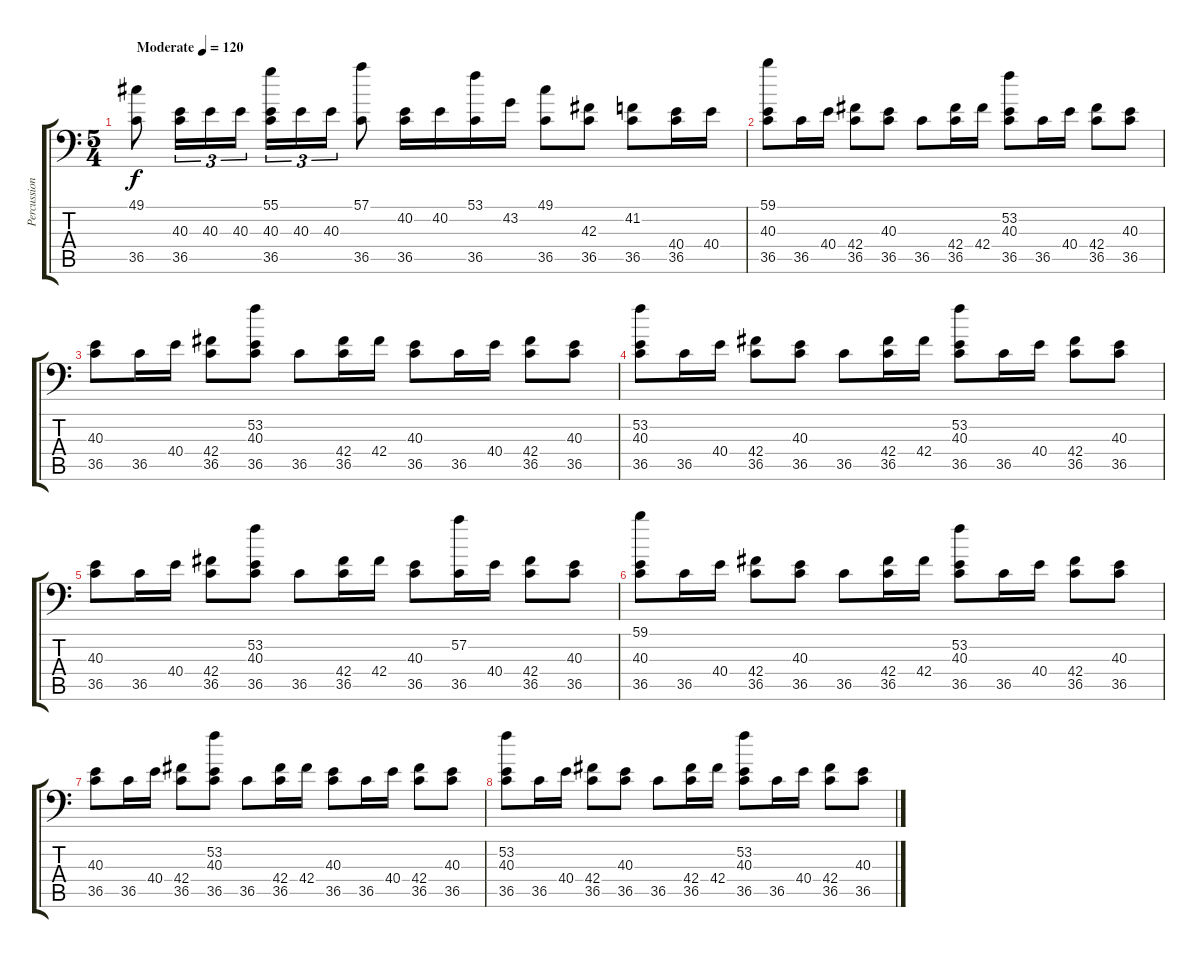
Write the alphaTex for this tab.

\track ("Percussion" "Percussion") {instrument acousticgrandpiano}
\staff {score tabs}
\tuning (C-1 C-1 C-1 C-1 C-1 C-1) {hide}
\ts (5 4)
\tempo (120 "Moderate")
\clef f4
\ks c
(49.1 36.5).8{dy f instrument acousticgrandpiano} (40.3 36.5).16{tu (3 2)} 40.3.16{tu (3 2)} 40.3.16{tu (3 2)} (55.1 40.3 36.5).16{tu (3 2)} 40.3.16{tu (3 2)} 40.3.16{tu (3 2)} (57.1 36.5).8 (40.2 36.5).16 40.2.16 (53.1 36.5).16 43.2.16 (49.1 36.5).8 (42.3 36.5).8 (41.2 36.5).8 (40.4 36.5).16 40.4.16 |
(59.1 40.3 36.5).8 36.5.16 40.4.16 (42.4 36.5).8 (40.3 36.5).8 36.5.8 (42.4 36.5).16 42.4.16 (53.2 40.3 36.5).8 36.5.16 40.4.16 (42.4 36.5).8 (40.3 36.5).8 |
(40.3 36.5).8 36.5.16 40.4.16 (42.4 36.5).8 (53.2 40.3 36.5).8 36.5.8 (42.4 36.5).16 42.4.16 (40.3 36.5).8 36.5.16 40.4.16 (42.4 36.5).8 (40.3 36.5).8 |
(53.2 40.3 36.5).8 36.5.16 40.4.16 (42.4 36.5).8 (40.3 36.5).8 36.5.8 (42.4 36.5).16 42.4.16 (53.2 40.3 36.5).8 36.5.16 40.4.16 (42.4 36.5).8 (40.3 36.5).8 |
(40.3 36.5).8 36.5.16 40.4.16 (42.4 36.5).8 (53.2 40.3 36.5).8 36.5.8 (42.4 36.5).16 42.4.16 (40.3 36.5).8 (57.2 36.5).16 40.4.16 (42.4 36.5).8 (40.3 36.5).8 |
(59.1 40.3 36.5).8 36.5.16 40.4.16 (42.4 36.5).8 (40.3 36.5).8 36.5.8 (42.4 36.5).16 42.4.16 (53.2 40.3 36.5).8 36.5.16 40.4.16 (42.4 36.5).8 (40.3 36.5).8 |
(40.3 36.5).8 36.5.16 40.4.16 (42.4 36.5).8 (53.2 40.3 36.5).8 36.5.8 (42.4 36.5).16 42.4.16 (40.3 36.5).8 36.5.16 40.4.16 (42.4 36.5).8 (40.3 36.5).8 |
(53.2 40.3 36.5).8 36.5.16 40.4.16 (42.4 36.5).8 (40.3 36.5).8 36.5.8 (42.4 36.5).16 42.4.16 (53.2 40.3 36.5).8 36.5.16 40.4.16 (42.4 36.5).8 (40.3 36.5).8
